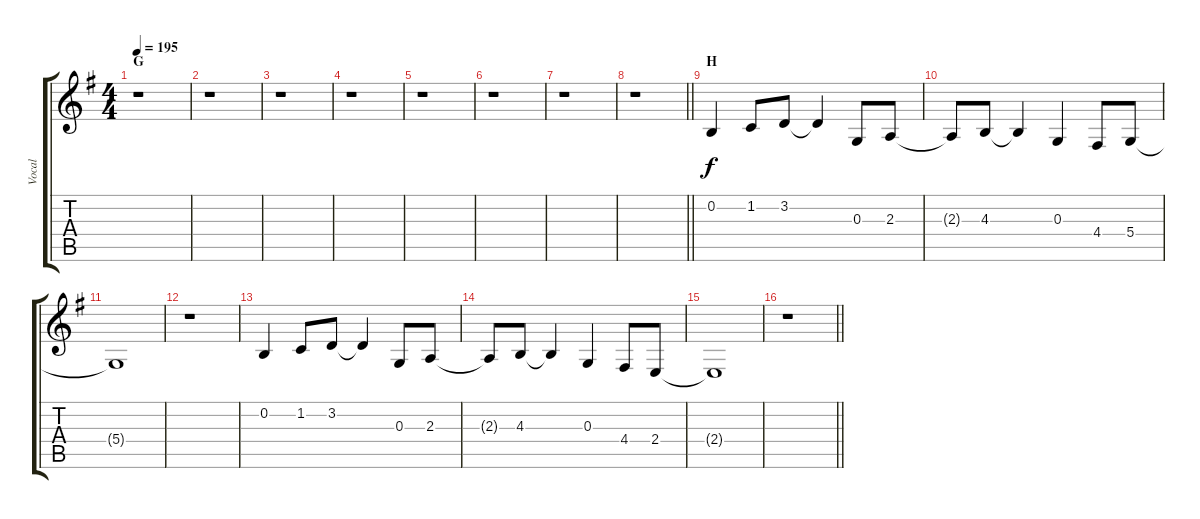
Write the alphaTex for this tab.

\track ("Vocal" "Vocal") {instrument altosax}
\staff {score tabs}
\tuning (E4 B3 G3 D3 A2 E2) {hide}
\ts (4 4)
\section ("" "G")
\tempo 195
\clef g2
\ks g
r.1{dy f} |
r.1 |
r.1 |
r.1 |
r.1 |
r.1 |
r.1 |
\barLineRight lightlight
r.1 |
\section ("" "H")
0.2.4 1.2.8 3.2.8 3.2{t}.4 0.3.8 2.3.8 |
2.3{t}.8 4.3.8 4.3{t}.4 0.3.4 4.4.8 5.4.8 |
5.4{t}.1 |
r.1 |
0.2.4 1.2.8 3.2.8 3.2{t}.4 0.3.8 2.3.8 |
2.3{t}.8 4.3.8 4.3{t}.4 0.3.4 4.4.8 2.4.8 |
2.4{t}.1 |
\barLineRight lightlight
r.1
